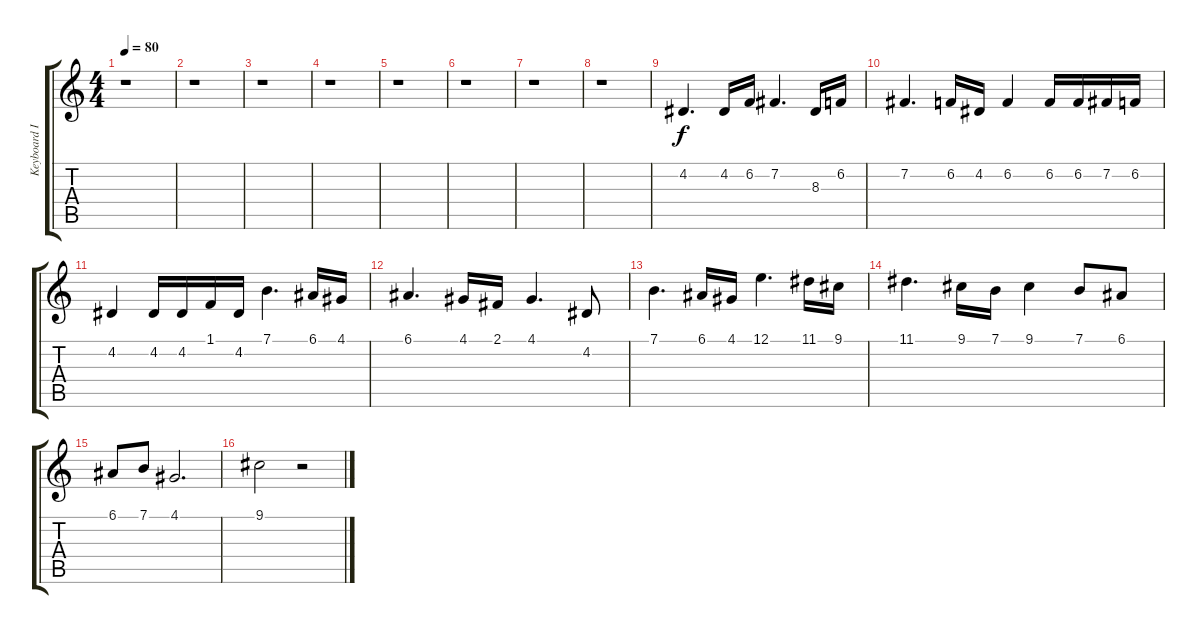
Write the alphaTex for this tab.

\track ("Keyboard I" "Keyboard I") {instrument pad1newage}
\staff {score tabs}
\tuning (E4 B3 G3 D3 A2 E2) {hide}
\ts (4 4)
\tempo 80
\clef g2
\ks c
r.1{dy f instrument pad1newage} |
r.1 |
r.1 |
r.1 |
r.1 |
r.1 |
r.1 |
r.1 |
4.2.4{d} 4.2.16 6.2.16 7.2.4{d} 8.3.16 6.2.16 |
7.2.4{d} 6.2.16 4.2.16 6.2.4 6.2.16 6.2.16 7.2.16 6.2.16 |
4.2.4 4.2.16 4.2.16 1.1.16 4.2.16 7.1.4{d} 6.1.16 4.1.16 |
6.1.4{d} 4.1.16 2.1.16 4.1.4{d} 4.2.8 |
7.1.4{d} 6.1.16 4.1.16 12.1.4{d} 11.1.16 9.1.16 |
11.1.4{d} 9.1.16 7.1.16 9.1.4 7.1.8 6.1.8 |
6.1.8 7.1.8 4.1.2{d} |
9.1.2 r.2
